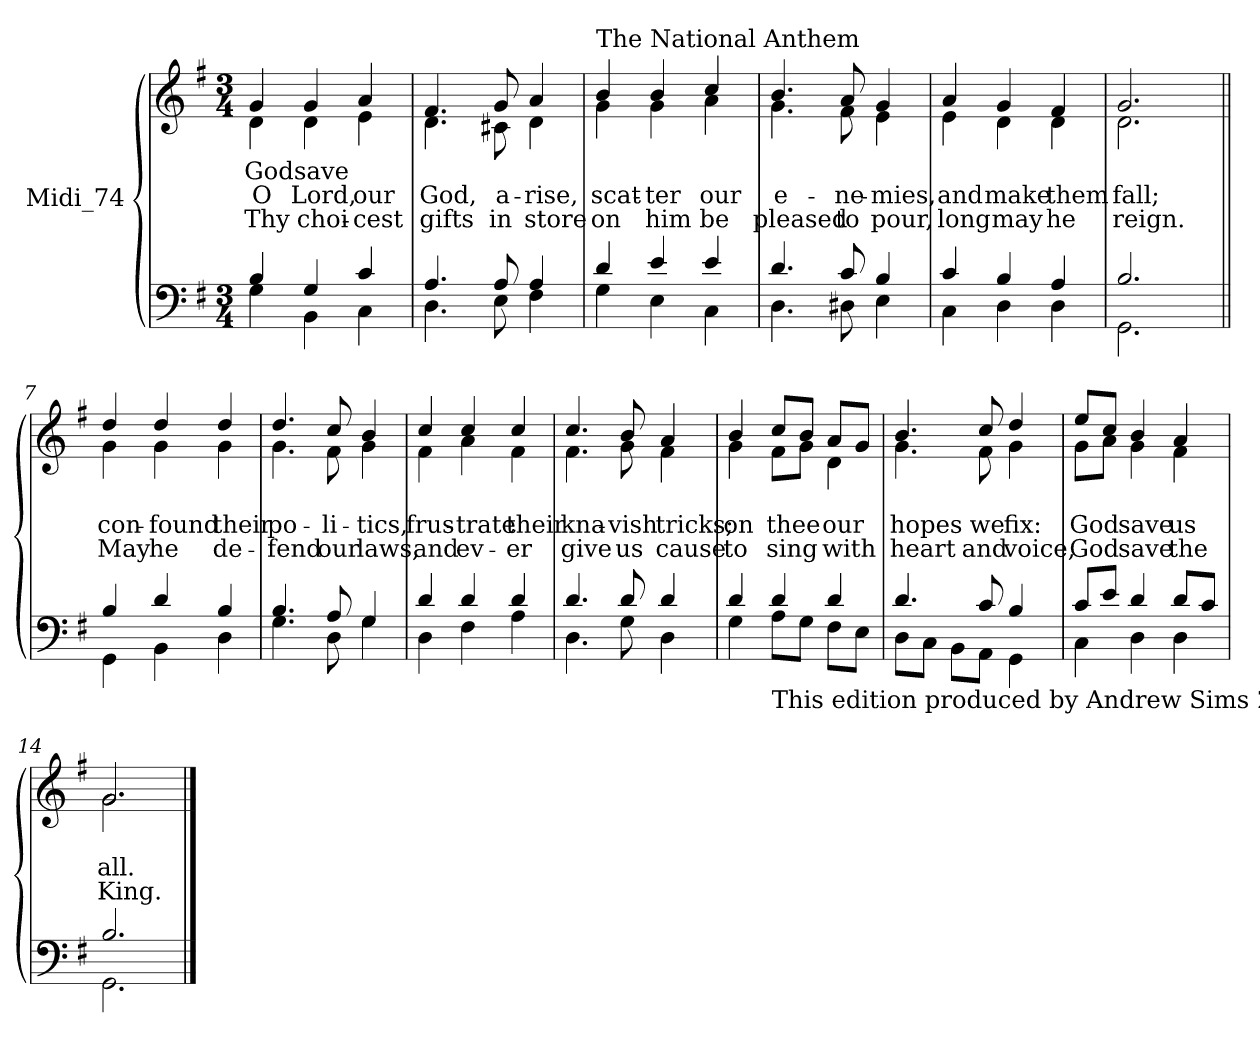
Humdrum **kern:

**kern	**kern	**text	**text	**text
*part2	*part1	*part1	*part1	*part1
*staff2	*staff1	*staff1	*staff1	*staff1
*I"Midi_74	*I"Midi_74	*	*	*
*clefF4	*clefG2	*	*	*
*k[f#]	*k[f#]	*	*	*
*G:	*G:	*	*	*
*M3/4	*M3/4	*	*	*
=1	=1	=1	=1	=1
*^	*	*	*	*
!	!	!	!LO:LY:b	!LO:LY:b	!LO:LY:b
*	*	*^	*	*	*
4B/	4G\	4g/	4d\	God	O	Thy
!	!	!	!	!LO:LY:b	!LO:LY:b	!LO:LY:b
4G/	4BB\	4g/	4d\	save	Lord,	choi-
!	!	!	!	!LO:LY:b	!	!LO:LY:b
!	!	!	!	!	!LO:LY:b	!
4c/	4C\	4a/	4e\	.	our	cest
=2	=2	=2	=2	=2	=2	=2
!	!	!	!	!LO:LY:b	!	!LO:LY:b
!	!	!	!	!	!LO:LY:b	!
4.A/	4.D\	4.f#/	4.d\	.	God,	-gifts
!	!	!	!	!LO:LY:b	!	!LO:LY:b
!	!	!	!	!	!LO:LY:b	!
8A/	8E\	8g/	8c#X\	.	a-	in
!	!	!	!	!LO:LY:b	!	!LO:LY:b
!	!	!	!	!	!LO:LY:b	!
4A/	4F#\	4a/	4d\	.	-rise,	store
=3	=3	=3	=3	=3	=3	=3
!	!	!LO:TX:a:t=The National Anthem	!	!	!	!
!	!	!	!	!LO:LY:b	!	!LO:LY:b
!	!	!	!	!	!LO:LY:b	!
4d/	4G\	4b/	4g\	.	scat-	on
!	!	!	!	!LO:LY:b	!	!LO:LY:b
!	!	!	!	!	!LO:LY:b	!
4e/	4E\	4b/	4g\	.	-ter	him
!	!	!	!	!LO:LY:b	!	!LO:LY:b
!	!	!	!	!	!LO:LY:b	!
4e/	4C\	4cc/	4a\	.	our	be
=4	=4	=4	=4	=4	=4	=4
!	!	!	!	!LO:LY:b	!	!LO:LY:b
!	!	!	!	!	!LO:LY:b	!
4.d/	4.D\	4.b/	4.g\	.	e-	-pleased
!	!	!	!	!LO:LY:b	!	!LO:LY:b
!	!	!	!	!	!LO:LY:b	!
8c/	8D#X\	8a/	8f#\	.	-ne-	to
!	!	!	!	!LO:LY:b	!	!LO:LY:b
!	!	!	!	!	!LO:LY:b	!
4B/	4E\	4g/	4e\	.	-mies,	pour,
=5	=5	=5	=5	=5	=5	=5
!	!	!	!	!LO:LY:b	!	!LO:LY:b
!	!	!	!	!	!LO:LY:b	!
4c/	4C\	4a/	4e\	.	and	long
!	!	!	!	!LO:LY:b	!	!LO:LY:b
!	!	!	!	!	!LO:LY:b	!
4B/	4D\	4g/	4d\	.	make	may
!	!	!	!	!LO:LY:b	!	!LO:LY:b
!	!	!	!	!	!LO:LY:b	!
4A/	4D\	4f#/	4d\	.	them	he
!!LO:LB:g=z	!!
=6	=6	=6	=6	=6	=6	=6
!	!	!	!	!LO:LY:b	!	!LO:LY:b
!	!	!	!	!	!LO:LY:b	!
2.B/	2.GG\	2.g/	2.d\	.	fall;	reign.
=7||	=7||	=7||	=7||	=7||	=7||	=7||
!	!	!	!	!LO:LY:b	!	!LO:LY:b
!	!	!	!	!	!LO:LY:b	!
4B/	4GG\	4dd/	4g\	.	-con-	May
!	!	!	!	!LO:LY:b	!	!LO:LY:b
!	!	!	!	!	!LO:LY:b	!
4d/	4BB\	4dd/	4g\	.	-found	he
!	!	!	!	!LO:LY:b	!	!LO:LY:b
!	!	!	!	!	!LO:LY:b	!
4B/	4D\	4dd/	4g\	.	their	-de-
=8	=8	=8	=8	=8	=8	=8
!	!	!	!	!LO:LY:b	!	!LO:LY:b
!	!	!	!	!	!LO:LY:b	!
4.B/	4.G\	4.dd/	4.g\	.	po-	-fend
!	!	!	!	!LO:LY:b	!	!LO:LY:b
!	!	!	!	!	!LO:LY:b	!
8A/	8D\	8cc/	8f#\	.	-li-	-our
!	!	!	!	!LO:LY:b	!	!LO:LY:b
!	!	!	!	!	!LO:LY:b	!
4G/	4G\	4b/	4g\	.	-tics,	laws,
=9	=9	=9	=9	=9	=9	=9
!	!	!	!	!LO:LY:b	!	!LO:LY:b
!	!	!	!	!	!LO:LY:b	!
4d/	4D\	4cc/	4f#\	.	frus-	-and
!	!	!	!	!LO:LY:b	!	!LO:LY:b
!	!	!	!	!	!LO:LY:b	!
4d/	4F#\	4cc/	4a\	.	-trate	ev-
!	!	!	!	!LO:LY:b	!	!LO:LY:b
!	!	!	!	!	!LO:LY:b	!
4d/	4A\	4cc/	4f#\	.	their	er
=10	=10	=10	=10	=10	=10	=10
!	!	!	!	!LO:LY:b	!	!LO:LY:b
!	!	!	!	!	!LO:LY:b	!
4.d/	4.D\	4.cc/	4.f#\	.	kna-	-give
!	!	!	!	!LO:LY:b	!	!LO:LY:b
!	!	!	!	!	!LO:LY:b	!
8d/	8G\	8b/	8g\	.	-vish	-us
!	!	!	!	!LO:LY:b	!	!LO:LY:b
!	!	!	!	!	!LO:LY:b	!
4d/	4D\	4a/	4f#\	.	tricks;	cause
!!LO:LB:g=z	!!
=11	=11	=11	=11	=11	=11	=11
!	!	!	!	!LO:LY:b	!	!LO:LY:b
!	!	!	!	!	!LO:LY:b	!
4d/	4G\	4b/	4g\	.	on	to
!LO:TX:b:t=This edition produced by Andrew Sims 2017, altered 2022	!	!	!	!	!	!
!	!	!	!	!LO:LY:b	!	!LO:LY:b
!	!	!	!	!	!LO:LY:b	!
4d/	8A\L	8cc/L	8f#\L	.	thee	sing
.	8G\J	8b/J	8g\J	.	.	.
!	!	!	!	!LO:LY:b	!	!LO:LY:b
!	!	!	!	!	!LO:LY:b	!
4d/	8F#\L	8a/L	4d\	.	our	with
.	8E\J	8g/J	.	.	.	.
=12	=12	=12	=12	=12	=12	=12
!	!	!	!	!LO:LY:b	!	!LO:LY:b
!	!	!	!	!	!LO:LY:b	!
4.d/	8D\L	4.b/	4.g\	.	hopes	-heart
.	8C\J	.	.	.	.	.
.	8BB\L	.	.	.	.	.
!	!	!	!	!LO:LY:b	!	!LO:LY:b
!	!	!	!	!	!LO:LY:b	!
8c/	8AA\J	8cc/	8f#\	.	we	and
!	!	!	!	!LO:LY:b	!	!LO:LY:b
!	!	!	!	!	!LO:LY:b	!
4B/	4GG\	4dd/	4g\	.	fix:	voice,
=13	=13	=13	=13	=13	=13	=13
!	!	!	!	!LO:LY:b	!	!LO:LY:b
!	!	!	!	!	!LO:LY:b	!
8c/L	4C\	8ee/L	8g\L	.	God	God
8e/J	.	8cc/J	8a\J	.	.	.
!	!	!	!	!LO:LY:b	!	!LO:LY:b
!	!	!	!	!	!LO:LY:b	!
4d/	4D\	4b/	4g\	.	save	save
!	!	!	!	!LO:LY:b	!	!LO:LY:b
!	!	!	!	!	!LO:LY:b	!
8d/L	4D\	4a/	4f#\	.	us	the
8c/J	.	.	.	.	.	.
=14	=14	=14	=14	=14	=14	=14
!	!	!	!	!LO:LY:b	!	!LO:LY:b
!	!	!	!	!	!LO:LY:b	!
2.B/	2.GG\	2.g/	2.g\	.	all.	King.
*v	*v	*	*	*	*	*
*	*v	*v	*	*	*
==	==	==	==	==
*-	*-	*-	*-	*-
